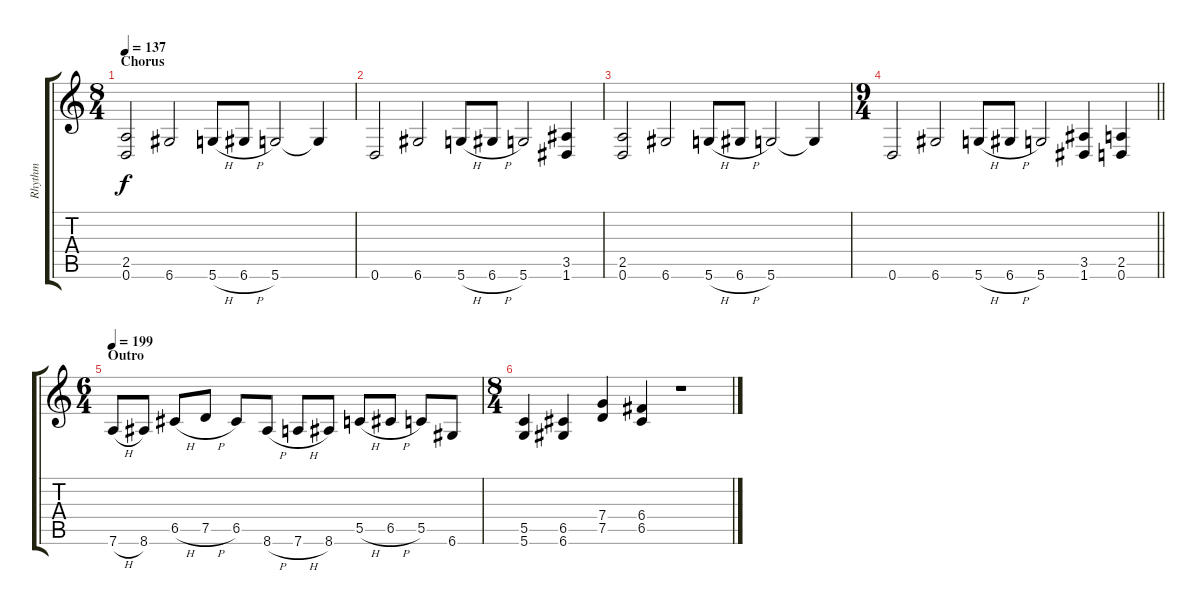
\track ("Rhythm" "Rhythm") {instrument overdrivenguitar}
\staff {score tabs}
\tuning (D4 A3 F3 C3 G2 D2) {hide}
\ts (8 4)
\section ("" "Chorus")
\tempo 137
\clef g2
\ks c
(2.5 0.6).2{dy f} 6.6.2 5.6{h}.8 6.6{h}.8 5.6.2 5.6{t}.4 |
0.6.2 6.6.2 5.6{h}.8 6.6{h}.8 5.6.2 (3.5 1.6).4 |
(2.5 0.6).2 6.6.2 5.6{h}.8 6.6{h}.8 5.6.2 5.6{t}.4 |
\ts (9 4)
\barLineRight lightlight
0.6.2 6.6.2 5.6{h}.8 6.6{h}.8 5.6.2 (3.5 1.6).4 (2.5 0.6).4 |
\ts (6 4)
\section ("" "Outro")
\tempo 199
7.6{h}.8 8.6.8 6.5{h}.8 7.5{h}.8 6.5.8 8.6{h}.8 7.6{h}.8 8.6.8 5.5{h}.8 6.5{h}.8 5.5.8 6.6.8 |
\ts (8 4)
(5.5 5.6).4 (6.5 6.6).4 (7.4 7.5).4 (6.4 6.5).4 r.1
